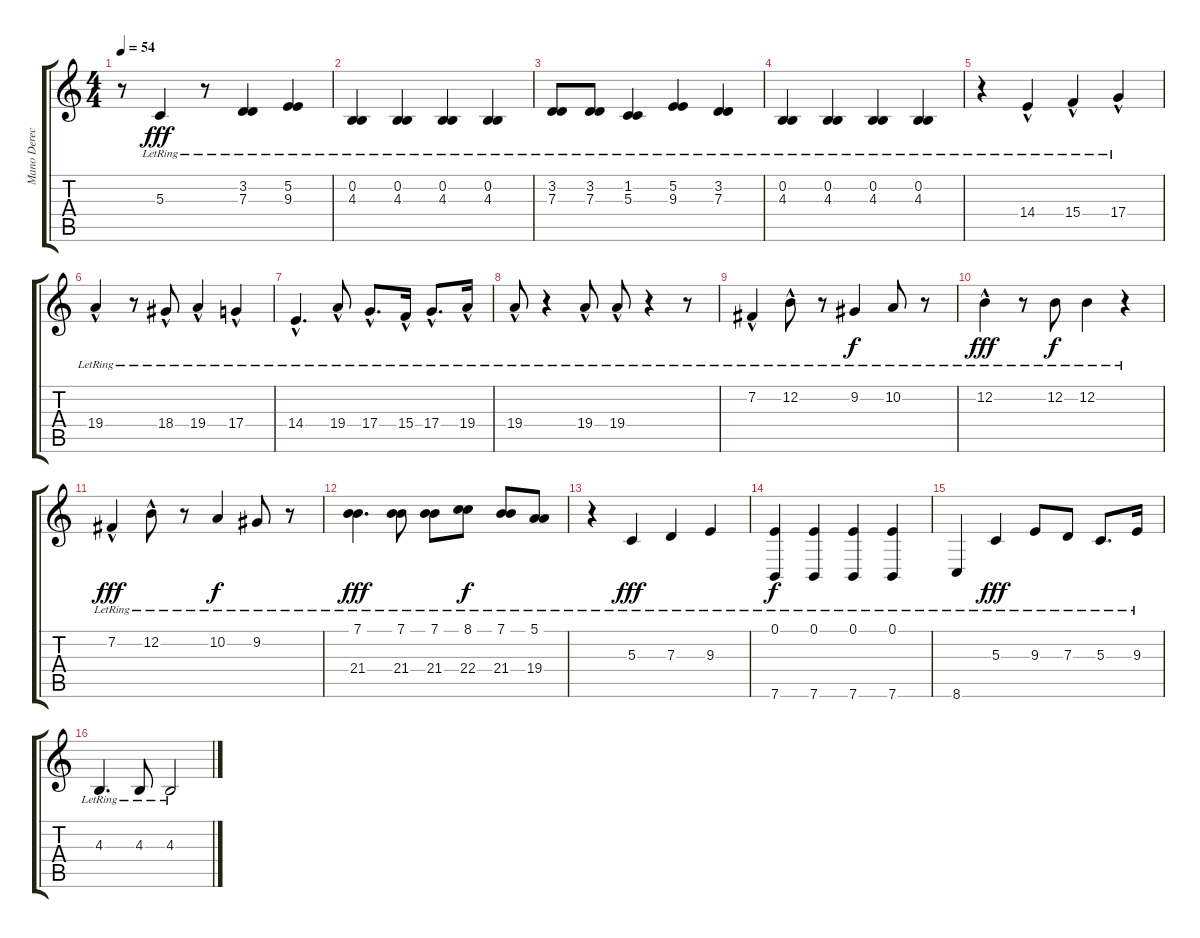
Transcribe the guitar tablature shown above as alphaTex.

\track ("Mano Derecha" "Mano Derec") {instrument electricgrandpiano}
\staff {score tabs}
\tuning (E4 B3 G3 D3 A2 E2) {hide}
\ts (4 4)
\tempo 54
\clef g2
\ks c
r.8{dy fff} 5.3{lr}.4 r.8 (3.2{lr} 7.3{lr}).4 (5.2{lr} 9.3{lr}).4 |
(0.2{lr} 4.3{lr}).4 (0.2{lr} 4.3{lr}).4 (0.2{lr} 4.3{lr}).4 (0.2{lr} 4.3{lr}).4 |
(3.2{lr} 7.3{lr}).8 (3.2{lr} 7.3{lr}).8 (1.2{lr} 5.3{lr}).4 (5.2{lr} 9.3{lr}).4 (3.2{lr} 7.3{lr}).4 |
(0.2{lr} 4.3{lr}).4 (0.2{lr} 4.3{lr}).4 (0.2{lr} 4.3{lr}).4 (0.2{lr} 4.3{lr}).4 |
r.4 14.4{hac lr}.4 15.4{hac lr}.4 17.4{hac lr}.4 |
19.4{hac lr}.4 r.8 18.4{hac lr}.8 19.4{hac lr}.4 17.4{hac lr}.4 |
14.4{hac lr}.4{d} 19.4{hac lr}.8 17.4{hac lr}.8{d} 15.4{hac lr}.16 17.4{hac lr}.8{d} 19.4{hac lr}.16 |
19.4{hac lr}.8 r.4 19.4{hac lr}.8 19.4{hac lr}.8 r.4 r.8 |
7.2{hac lr}.4 12.2{hac lr}.8 r.8 9.2{lr}.4{dy f} 10.2{lr}.8 r.8 |
12.2{hac lr}.4{dy fff} r.8 12.2{lr}.8{dy f} 12.2{lr}.4 r.4 |
7.2{hac lr}.4{dy fff} 12.2{hac lr}.8 r.8 10.2{lr}.4{dy f} 9.2{lr}.8 r.8 |
(7.1{lr} 21.4{lr}).4{d dy fff} (7.1{lr} 21.4{lr}).8 (7.1 21.4{lr}).8 (8.1 22.4{lr}).8{dy f} (7.1 21.4{lr}).8 (5.1 19.4{lr}).8 |
r.4 5.3{lr}.4{dy fff} 7.3{lr}.4 9.3{lr}.4 |
(0.1{lr} 7.6{lr}).4{dy f} (0.1{lr} 7.6{lr}).4 (0.1{lr} 7.6{lr}).4 (0.1{lr} 7.6{lr}).4 |
8.6{lr}.4 5.3{lr}.4{dy fff} 9.3{lr}.8 7.3{lr}.8 5.3{lr}.8{d} 9.3{lr}.16 |
4.3{lr}.4{d} 4.3{lr}.8 4.3{lr}.2
